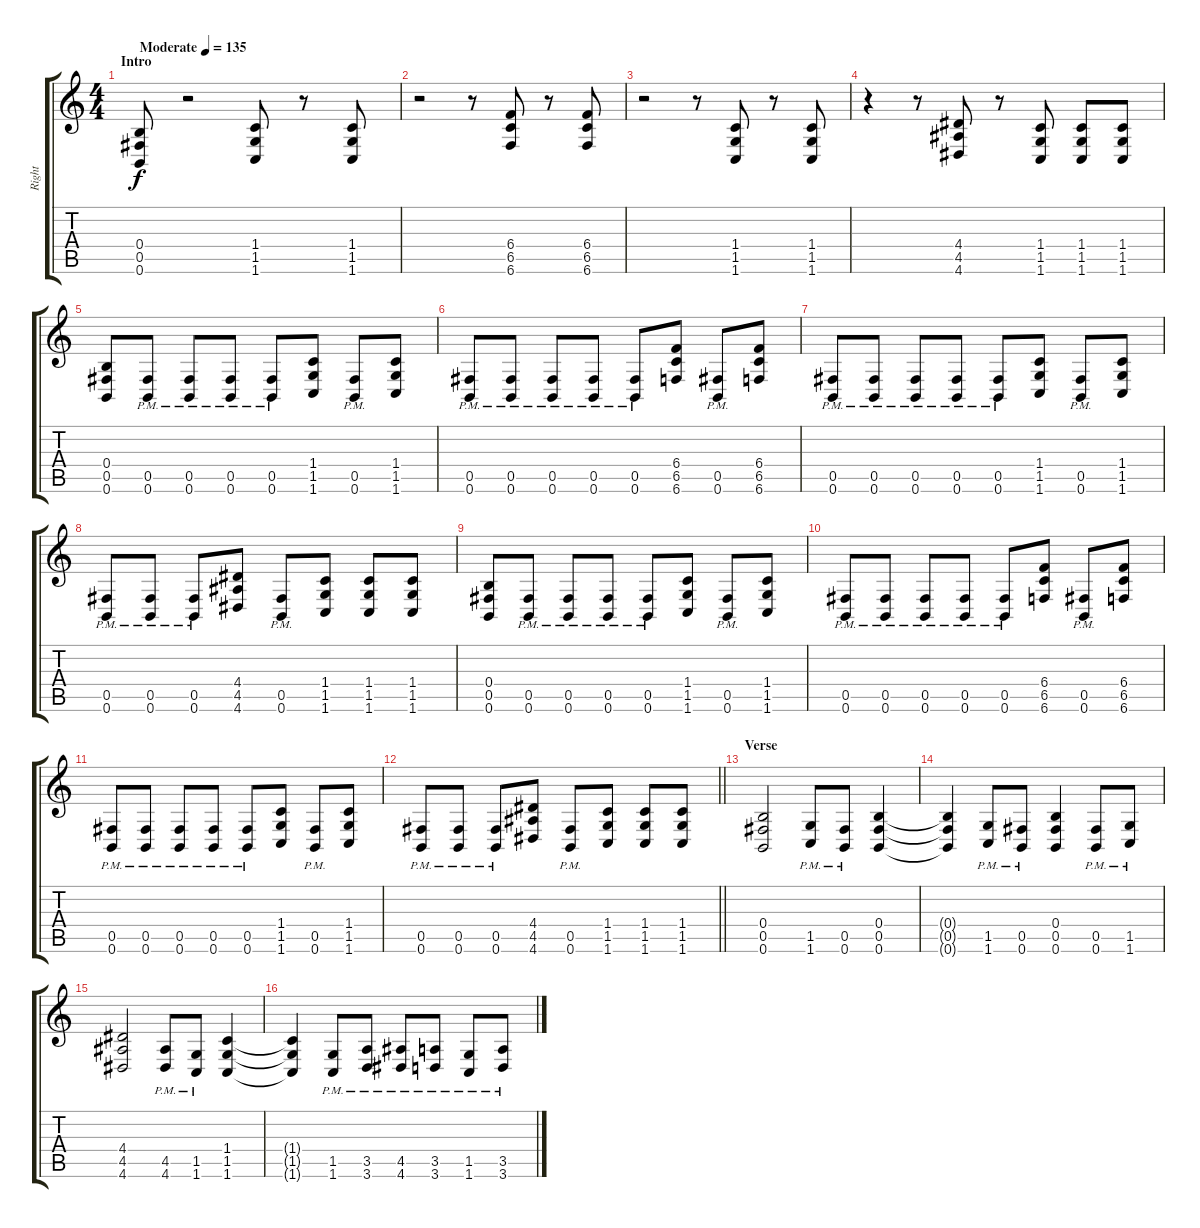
\track ("Right" "Right") {instrument distortionguitar}
\staff {score tabs}
\tuning (Db4 Ab3 E3 B2 Gb2 B1) {hide}
\ts (4 4)
\section ("" "Intro")
\tempo (135 "Moderate")
\clef g2
\ks c
(0.4 0.5 0.6).8{dy f instrument distortionguitar} r.2 (1.4 1.5 1.6).8 r.8 (1.4 1.5 1.6).8 |
r.2 r.8 (6.4 6.5 6.6).8 r.8 (6.4 6.5 6.6).8 |
r.2 r.8 (1.4 1.5 1.6).8 r.8 (1.4 1.5 1.6).8 |
r.4 r.8 (4.4 4.5 4.6).8 r.8 (1.4 1.5 1.6).8 (1.4 1.5 1.6).8 (1.4 1.5 1.6).8 |
(0.4 0.5 0.6).8 (0.5{pm} 0.6{pm}).8 (0.5{pm} 0.6{pm}).8 (0.5{pm} 0.6{pm}).8 (0.5{pm} 0.6{pm}).8 (1.4 1.5 1.6).8 (0.5{pm} 0.6{pm}).8 (1.4 1.5 1.6).8 |
(0.5{pm} 0.6{pm}).8 (0.5{pm} 0.6{pm}).8 (0.5{pm} 0.6{pm}).8 (0.5{pm} 0.6{pm}).8 (0.5{pm} 0.6{pm}).8 (6.4 6.5 6.6).8 (0.5{pm} 0.6{pm}).8 (6.4 6.5 6.6).8 |
(0.5{pm} 0.6{pm}).8 (0.5{pm} 0.6{pm}).8 (0.5{pm} 0.6{pm}).8 (0.5{pm} 0.6{pm}).8 (0.5{pm} 0.6{pm}).8 (1.4 1.5 1.6).8 (0.5{pm} 0.6{pm}).8 (1.4 1.5 1.6).8 |
(0.5{pm} 0.6{pm}).8 (0.5{pm} 0.6{pm}).8 (0.5{pm} 0.6{pm}).8 (4.4 4.5 4.6).8 (0.5{pm} 0.6{pm}).8 (1.4 1.5 1.6).8 (1.4 1.5 1.6).8 (1.4 1.5 1.6).8 |
(0.4 0.5 0.6).8 (0.5{pm} 0.6{pm}).8 (0.5{pm} 0.6{pm}).8 (0.5{pm} 0.6{pm}).8 (0.5{pm} 0.6{pm}).8 (1.4 1.5 1.6).8 (0.5{pm} 0.6{pm}).8 (1.4 1.5 1.6).8 |
(0.5{pm} 0.6{pm}).8 (0.5{pm} 0.6{pm}).8 (0.5{pm} 0.6{pm}).8 (0.5{pm} 0.6{pm}).8 (0.5{pm} 0.6{pm}).8 (6.4 6.5 6.6).8 (0.5{pm} 0.6{pm}).8 (6.4 6.5 6.6).8 |
(0.5{pm} 0.6{pm}).8 (0.5{pm} 0.6{pm}).8 (0.5{pm} 0.6{pm}).8 (0.5{pm} 0.6{pm}).8 (0.5{pm} 0.6{pm}).8 (1.4 1.5 1.6).8 (0.5{pm} 0.6{pm}).8 (1.4 1.5 1.6).8 |
\barLineRight lightlight
(0.5{pm} 0.6{pm}).8 (0.5{pm} 0.6{pm}).8 (0.5{pm} 0.6{pm}).8 (4.4 4.5 4.6).8 (0.5{pm} 0.6{pm}).8 (1.4 1.5 1.6).8 (1.4 1.5 1.6).8 (1.4 1.5 1.6).8 |
\section ("" "Verse ")
(0.4 0.5 0.6).2 (1.5{pm} 1.6{pm}).8 (0.5{pm} 0.6{pm}).8 (0.4 0.5 0.6).4 |
(0.4{t} 0.5{t} 0.6{t}).4 (1.5{pm} 1.6{pm}).8 (0.5{pm} 0.6{pm}).8 (0.4 0.5 0.6).4 (0.5{pm} 0.6{pm}).8 (1.5{pm} 1.6{pm}).8 |
(4.4 4.5 4.6).2 (4.5{pm} 4.6{pm}).8 (1.5{pm} 1.6{pm}).8 (1.4 1.5 1.6).4 |
(1.4{t} 1.5{t} 1.6{t}).4 (1.5{pm} 1.6{pm}).8 (3.5{pm} 3.6{pm}).8 (4.5{pm} 4.6{pm}).8 (3.5{pm} 3.6{pm}).8 (1.5{pm} 1.6{pm}).8 (3.5{pm} 3.6{pm}).8
